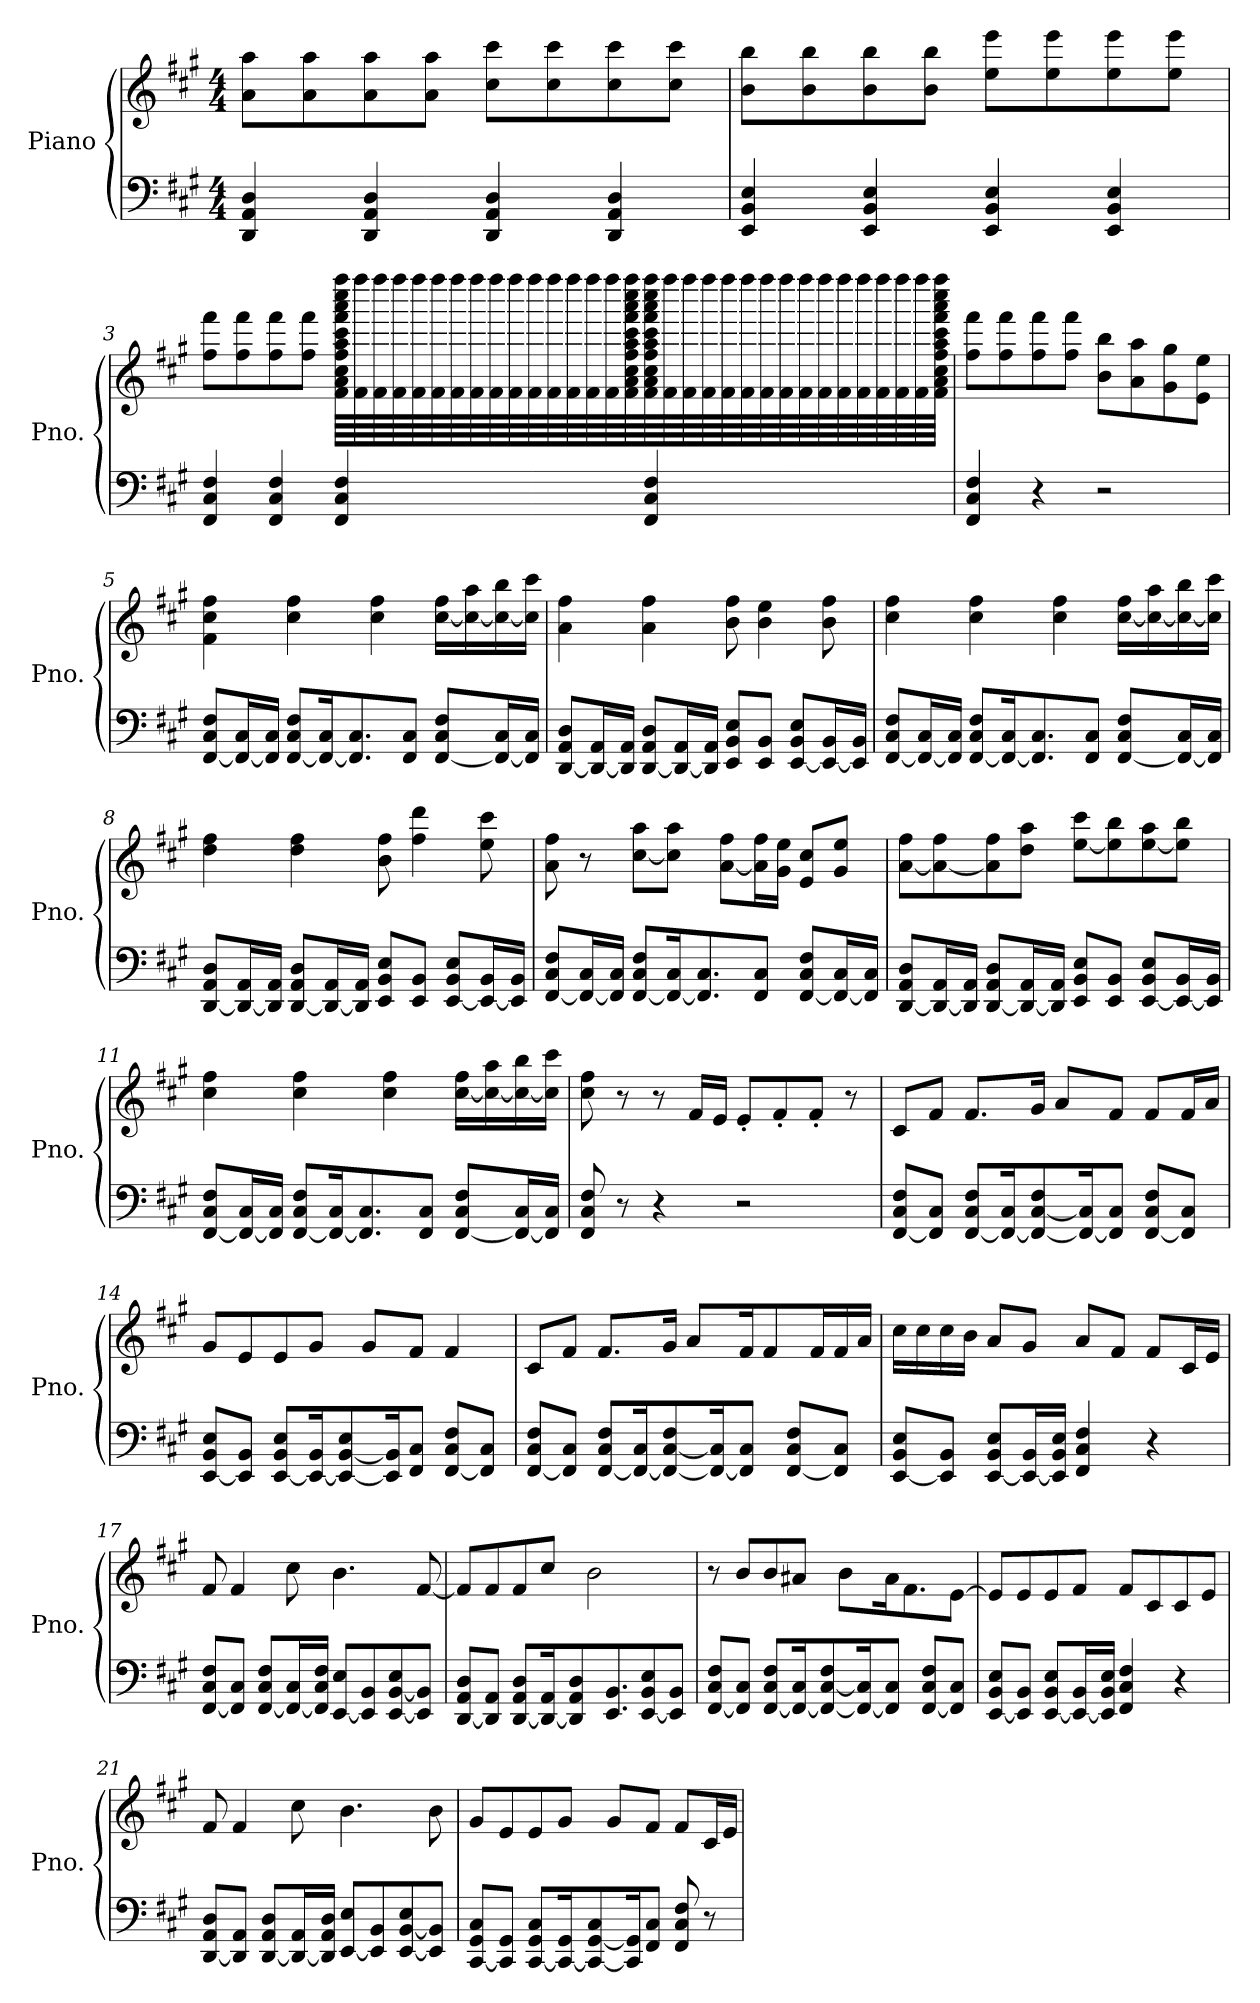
**kern	**kern	**dynam
*part1	*part1	*part1
*staff2	*staff1	*staff1/2
*I"Piano	*	*
*I'Pno.	*	*
*clefF4	*clefG2	*
*k[f#c#g#]	*k[f#c#g#]	*
*M4/4	*M4/4	*
*MM135	*MM135	*
=1	=1	=1
!	!	!LO:DY:b=2
!	!	!LO:DY:n=1:b
4DD/ 4AA/ 4D/	8a\ 8aa\L	mp mf
.	8a\ 8aa\	.
4DD/ 4AA/ 4D/	8a\ 8aa\	.
.	8a\ 8aa\J	.
4DD/ 4AA/ 4D/	8cc#\ 8ccc#\L	.
.	8cc#\ 8ccc#\	.
4DD/ 4AA/ 4D/	8cc#\ 8ccc#\	.
.	8cc#\ 8ccc#\J	.
=2	=2	=2
4EE/ 4BB/ 4E/	8b\ 8bb\L	.
.	8b\ 8bb\	.
4EE/ 4BB/ 4E/	8b\ 8bb\	.
.	8b\ 8bb\J	.
4EE/ 4BB/ 4E/	8ee\ 8eee\L	.
.	8ee\ 8eee\	.
4EE/ 4BB/ 4E/	8ee\ 8eee\	.
.	8ee\ 8eee\J	.
!!LO:LB:g=z
=3	=3	=3
4FF#/ 4C#/ 4F#/	8ff#\ 8fff#\L	.
.	8ff#\ 8fff#\	.
4FF#/ 4C#/ 4F#/	8ff#\ 8fff#\	.
.	8ff#\ 8fff#\J	.
4FF#/ 4C#/ 4F#/	64f#\ 64a\ 64cc#\ 64ff#\ 64aa\ 64ccc#\ 64fff#\ 64aaa\ 64cccc#\ 64ffff#\LLLL	.
.	64f#\ 64ffff#\	.
.	64f#\ 64ffff#\	.
.	64f#\ 64ffff#\	.
.	64f#\ 64ffff#\	.
.	64f#\ 64ffff#\	.
.	64f#\ 64ffff#\	.
.	64f#\ 64ffff#\	.
.	64f#\ 64ffff#\	.
.	64f#\ 64ffff#\	.
.	64f#\ 64ffff#\	.
.	64f#\ 64ffff#\	.
.	64f#\ 64ffff#\	.
.	64f#\ 64ffff#\	.
.	64f#\ 64ffff#\	.
.	64f#\ 64a\ 64cc#\ 64ff#\ 64aa\ 64ccc#\ 64fff#\ 64aaa\ 64cccc#\ 64ffff#\	.
4FF#/ 4C#/ 4F#/	64f#\ 64a\ 64cc#\ 64ff#\ 64aa\ 64ccc#\ 64fff#\ 64aaa\ 64cccc#\ 64ffff#\	.
.	64f#\ 64ffff#\	.
.	64f#\ 64ffff#\	.
.	64f#\ 64ffff#\	.
.	64f#\ 64ffff#\	.
.	64f#\ 64ffff#\	.
.	64f#\ 64ffff#\	.
.	64f#\ 64ffff#\	.
.	64f#\ 64ffff#\	.
.	64f#\ 64ffff#\	.
.	64f#\ 64ffff#\	.
.	64f#\ 64ffff#\	.
.	64f#\ 64ffff#\	.
.	64f#\ 64ffff#\	.
.	64f#\ 64ffff#\	.
.	64f#\ 64a\ 64cc#\ 64ff#\ 64aa\ 64ccc#\ 64fff#\ 64aaa\ 64cccc#\ 64ffff#\JJJJ	.
!!LO:LB:g=z
=4	=4	=4
4FF#/ 4C#/ 4F#/	8ff#\ 8fff#\L	.
.	8ff#\ 8fff#\	.
4r	8ff#\ 8fff#\	.
.	8ff#\ 8fff#\J	.
2r	8b\ 8bb\L	.
.	8a\ 8aa\	.
.	8g#\ 8gg#\	.
.	8e\ 8ee\J	.
=5	=5	=5
[8FF#/ 8C#/ 8F#/L	4f#\ 4cc#\ 4ff#\	.
16FF#/_ 16C#/L	.	.
16FF#/] 16C#/JJ	.	.
[8FF#/ 8C#/ 8F#/L	4cc#\ 4ff#\	.
16FF#/_ 16C#/K	.	.
8.FF#/] 8.C#/	.	.
.	4cc#\ 4ff#\	.
8FF#/ 8C#/J	.	.
[8FF#/ 8C#/ 8F#/L	[16cc#\ 16ff#\LL	.
.	16cc#\_ 16aa\	.
16FF#/_ 16C#/L	16cc#\_ 16bb\	.
16FF#/] 16C#/JJ	16cc#\] 16ccc#\JJ	.
=6	=6	=6
[8DD/ 8AA/ 8D/L	4a\ 4ff#\	.
16DD/_ 16AA/L	.	.
16DD/] 16AA/JJ	.	.
[8DD/ 8AA/ 8D/L	4a\ 4ff#\	.
16DD/_ 16AA/L	.	.
16DD/] 16AA/JJ	.	.
8EE/ 8BB/ 8E/L	8b\ 8ff#\	.
8EE/ 8BB/J	4b\ 4ee\	.
[8EE/ 8BB/ 8E/L	.	.
16EE/_ 16BB/L	8b\ 8ff#\	.
16EE/] 16BB/JJ	.	.
!!LO:LB:g=z
=7	=7	=7
[8FF#/ 8C#/ 8F#/L	4cc#\ 4ff#\	.
16FF#/_ 16C#/L	.	.
16FF#/] 16C#/JJ	.	.
[8FF#/ 8C#/ 8F#/L	4cc#\ 4ff#\	.
16FF#/_ 16C#/K	.	.
8.FF#/] 8.C#/	.	.
.	4cc#\ 4ff#\	.
8FF#/ 8C#/J	.	.
[8FF#/ 8C#/ 8F#/L	[16cc#\ 16ff#\LL	.
.	16cc#\_ 16aa\	.
16FF#/_ 16C#/L	16cc#\_ 16bb\	.
16FF#/] 16C#/JJ	16cc#\] 16ccc#\JJ	.
=8	=8	=8
[8DD/ 8AA/ 8D/L	4dd\ 4ff#\	.
16DD/_ 16AA/L	.	.
16DD/] 16AA/JJ	.	.
[8DD/ 8AA/ 8D/L	4dd\ 4ff#\	.
16DD/_ 16AA/L	.	.
16DD/] 16AA/JJ	.	.
8EE/ 8BB/ 8E/L	8b\ 8ff#\	.
8EE/ 8BB/J	4ff#\ 4ddd\	.
[8EE/ 8BB/ 8E/L	.	.
16EE/_ 16BB/L	8ee\ 8ccc#\	.
16EE/] 16BB/JJ	.	.
=9	=9	=9
[8FF#/ 8C#/ 8F#/L	8a\ 8ff#\	.
16FF#/_ 16C#/L	8r	.
16FF#/] 16C#/JJ	.	.
[8FF#/ 8C#/ 8F#/L	[8cc#\ 8aa\L	.
16FF#/_ 16C#/K	8cc#\] 8aa\J	.
8.FF#/] 8.C#/	.	.
.	[8a\ 8ff#\L	.
8FF#/ 8C#/J	16a\] 16ff#\L	.
.	16g#\ 16ee\JJ	.
[8FF#/ 8C#/ 8F#/L	8e/ 8cc#/L	.
16FF#/_ 16C#/L	8g#/ 8ee/J	.
16FF#/] 16C#/JJ	.	.
!!LO:LB:g=z
=10	=10	=10
[8DD/ 8AA/ 8D/L	[8a\ 8ff#\L	.
16DD/_ 16AA/L	8a\_ 8ff#\	.
16DD/] 16AA/JJ	.	.
[8DD/ 8AA/ 8D/L	8a\] 8ff#\	.
16DD/_ 16AA/L	8dd\ 8aa\J	.
16DD/] 16AA/JJ	.	.
8EE/ 8BB/ 8E/L	[8ee\ 8ccc#\L	.
8EE/ 8BB/J	8ee\] 8bb\	.
[8EE/ 8BB/ 8E/L	[8ee\ 8aa\	.
16EE/_ 16BB/L	8ee\] 8bb\J	.
16EE/] 16BB/JJ	.	.
=11	=11	=11
[8FF#/ 8C#/ 8F#/L	4cc#\ 4ff#\	.
16FF#/_ 16C#/L	.	.
16FF#/] 16C#/JJ	.	.
[8FF#/ 8C#/ 8F#/L	4cc#\ 4ff#\	.
16FF#/_ 16C#/K	.	.
8.FF#/] 8.C#/	.	.
.	4cc#\ 4ff#\	.
8FF#/ 8C#/J	.	.
[8FF#/ 8C#/ 8F#/L	[16cc#\ 16ff#\LL	.
.	16cc#\_ 16aa\	.
16FF#/_ 16C#/L	16cc#\_ 16bb\	.
16FF#/] 16C#/JJ	16cc#\] 16ccc#\JJ	.
=12	=12	=12
8FF#/ 8C#/ 8F#/	8cc#\ 8ff#\	.
8r	8r	.
4r	8r	.
.	16f#/LL	.
.	16e/JJ	.
2r	8e'/L	.
.	8f#'/	.
.	8f#'/J	.
.	8r	.
!!LO:LB:g=z
=13	=13	=13
[8FF#/ 8C#/ 8F#/L	8c#/L	.
8FF#/] 8C#/J	8f#/J	.
[8FF#/ 8C#/ 8F#/L	8.f#/L	.
16FF#/_ 16C#/K	.	.
8FF#/_ [8C#/ 8F#/	16g#/Jk	.
.	8a/L	.
16FF#/_ 16C#/]K	.	.
8FF#/] 8C#/J	8f#/J	.
[8FF#/ 8C#/ 8F#/L	8f#/L	.
8FF#/] 8C#/J	16f#/L	.
.	16a/JJ	.
=14	=14	=14
[8EE/ 8BB/ 8E/L	8g#/L	.
8EE/] 8BB/J	8e/	.
[8EE/ 8BB/ 8E/L	8e/	.
16EE/_ 16BB/K	8g#/J	.
8EE/_ [8BB/ 8E/	.	.
.	8g#/L	.
16EE/] 16BB/]K	.	.
8FF#/ 8C#/J	8f#/J	.
[8FF#/ 8C#/ 8F#/L	4f#/	.
8FF#/] 8C#/J	.	.
=15	=15	=15
[8FF#/ 8C#/ 8F#/L	8c#/L	.
8FF#/] 8C#/J	8f#/J	.
[8FF#/ 8C#/ 8F#/L	8.f#/L	.
16FF#/_ 16C#/K	.	.
8FF#/_ [8C#/ 8F#/	16g#/Jk	.
.	8a/L	.
16FF#/_ 16C#/]K	.	.
8FF#/] 8C#/J	16f#/K	.
.	8f#/	.
[8FF#/ 8C#/ 8F#/L	.	.
.	16f#/L	.
8FF#/] 8C#/J	16f#/	.
.	16a/JJ	.
!!LO:PB:g=z
=16	=16	=16
[8EE/ 8BB/ 8E/L	16cc#\LL	.
.	16cc#\	.
8EE/] 8BB/J	16cc#\	.
.	16b\JJ	.
[8EE/ 8BB/ 8E/L	8a/L	.
16EE/_ 16BB/L	8g#/J	.
16EE/] 16BB/ 16E/JJ	.	.
4FF#/ 4C#/ 4F#/	8a/L	.
.	8f#/J	.
4r	8f#/L	.
.	16c#/L	.
.	16e/JJ	.
=17	=17	=17
[8FF#/ 8C#/ 8F#/L	8f#/	.
8FF#/] 8C#/J	4f#/	.
[8FF#/ 8C#/ 8F#/L	.	.
16FF#/_ 16C#/L	8cc#\	.
16FF#/] 16C#/ 16F#/JJ	.	.
[8EE/ 8E/L	4.b\	.
8EE/] 8BB/	.	.
[8EE/ [8BB/ 8E/	.	.
8EE/] 8BB/]J	[8f#/	.
=18	=18	=18
[8DD/ 8AA/ 8D/L	8f#/L]	.
8DD/] 8AA/J	8f#/	.
[8DD/ 8AA/ 8D/L	8f#/	.
16DD/_ 16AA/K	8cc#/J	.
8DD/] 8AA/ 8D/	.	.
.	2b\	.
8.EE/ 8.BB/	.	.
[8EE/ 8BB/ 8E/	.	.
8EE/] 8BB/J	.	.
!!LO:LB:g=z
=19	=19	=19
[8FF#/ 8C#/ 8F#/L	8r	.
8FF#/] 8C#/J	8b/L	.
[8FF#/ 8C#/ 8F#/L	8b/	.
16FF#/_ 16C#/K	8a#X/J	.
8FF#/_ [8C#/ 8F#/	.	.
.	8b\L	.
16FF#/_ 16C#/]K	.	.
8FF#/] 8C#/J	16a#\K	.
.	8.f#\	.
[8FF#/ 8C#/ 8F#/L	.	.
8FF#/] 8C#/J	[8e\J	.
=20	=20	=20
[8EE/ 8BB/ 8E/L	8e/L]	.
8EE/] 8BB/J	8e/	.
[8EE/ 8BB/ 8E/L	8e/	.
16EE/_ 16BB/L	8f#/J	.
16EE/] 16BB/ 16E/JJ	.	.
4FF#/ 4C#/ 4F#/	8f#/L	.
.	8c#/	.
4r	8c#/	.
.	8e/J	.
=21	=21	=21
[8DD/ 8AA/ 8D/L	8f#/	.
8DD/] 8AA/J	4f#/	.
[8DD/ 8AA/ 8D/L	.	.
16DD/_ 16AA/L	8cc#\	.
16DD/] 16AA/ 16D/JJ	.	.
[8EE/ 8E/L	4.b\	.
8EE/] 8BB/	.	.
[8EE/ [8BB/ 8E/	.	.
8EE/] 8BB/]J	8b\	.
!!LO:LB:g=z
=22	=22	=22
[8CC#/ 8GG#/ 8C#/L	8g#/L	.
8CC#/] 8GG#/J	8e/	.
[8CC#/ 8GG#/ 8C#/L	8e/	.
16CC#/_ 16GG#/K	8g#/J	.
8CC#/_ [8GG#/ 8C#/	.	.
.	8g#/L	.
16CC#/] 16GG#/]K	.	.
8FF#/ 8C#/J	8f#/J	.
8FF#/ 8C#/ 8F#/	8f#/L	.
8r	16c#/L	.
.	16e/JJ	.
=	=	=
*-	*-	*-
